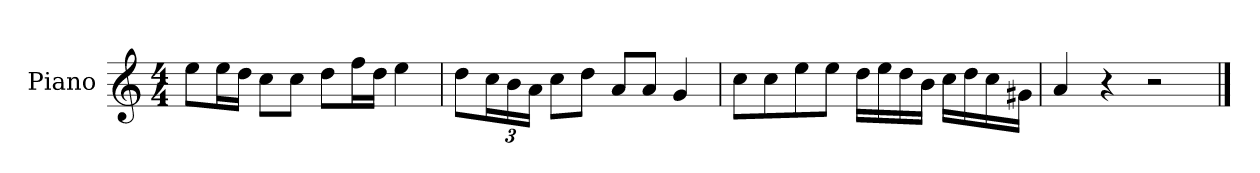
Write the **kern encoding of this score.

**kern
*part1
*staff1
*I"Piano
*I'P-no
*clefG2
*k[]
*M4/4
*MM90
=1
8ee\L
16ee\L
16dd\JJ
8cc\L
8cc\J
8dd\L
16ff\L
16dd\JJ
4ee\
=2
8dd\L
*Xbrackettup
24cc\L
24b\
24a\JJ
8cc\L
8dd\J
8a/L
8a/J
4g/
=3
8cc\L
8cc\
8ee\
8ee\J
16dd\LL
16ee\
16dd\
16b\JJ
16cc\LL
16dd\
16cc\
16g#X\JJ
=4
4a/
4r
2r
==
*-
